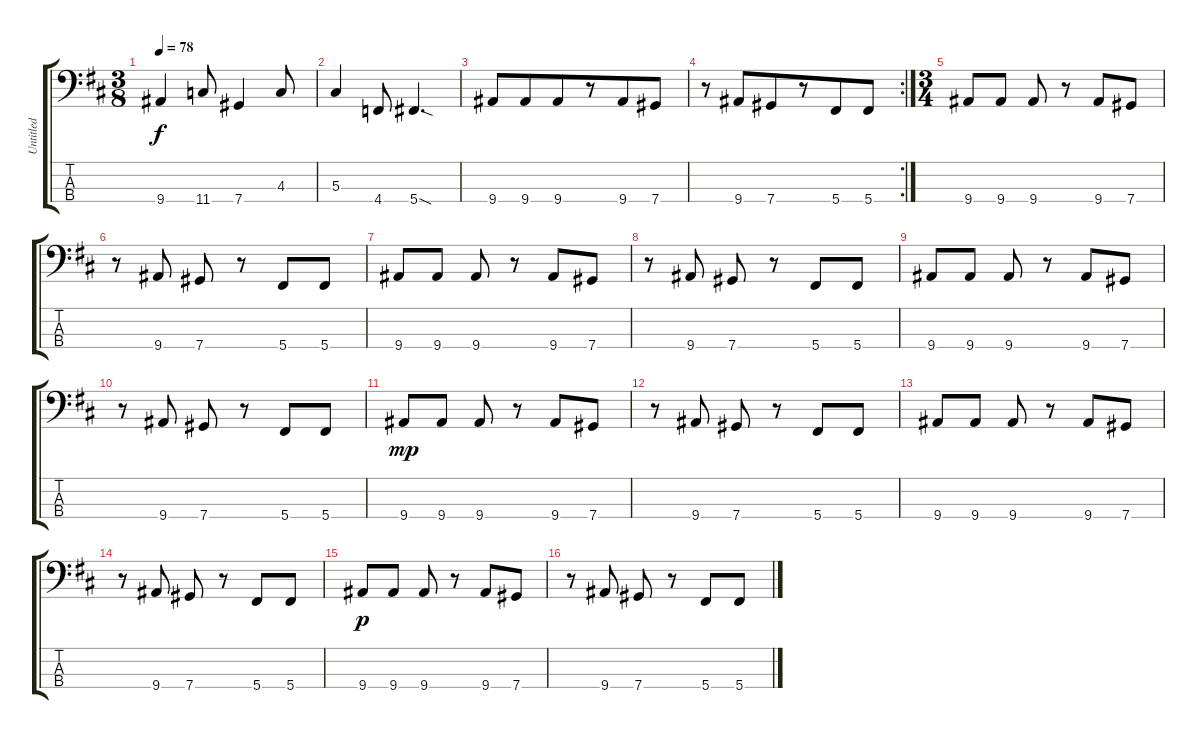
\track ("Untitled" "Untitled") {instrument electricbasspick}
\staff {score tabs}
\tuning (Gb2 Db2 Ab1 Db1) {hide}
\ts (3 8)
\tempo 78
\clef f4
\ks d
9.4.4{dy f} 11.4.8 7.4.4 4.3.8 |
5.3.4 4.4.8 5.4{sod}.4{d} |
9.4.8 9.4.8 9.4.8 r.8 9.4.8 7.4.8 |
\rc 2
r.8 9.4.8 7.4.8 r.8 5.4.8 5.4.8 |
\ts (3 4)
9.4.8 9.4.8 9.4.8 r.8 9.4.8 7.4.8 |
r.8 9.4.8 7.4.8 r.8 5.4.8 5.4.8 |
9.4.8 9.4.8 9.4.8 r.8 9.4.8 7.4.8 |
r.8 9.4.8 7.4.8 r.8 5.4.8 5.4.8 |
9.4.8 9.4.8 9.4.8 r.8 9.4.8 7.4.8 |
r.8 9.4.8 7.4.8 r.8 5.4.8 5.4.8 |
9.4.8{dy mp} 9.4.8 9.4.8 r.8 9.4.8 7.4.8 |
r.8 9.4.8 7.4.8 r.8 5.4.8 5.4.8 |
9.4.8 9.4.8 9.4.8 r.8 9.4.8 7.4.8 |
r.8 9.4.8 7.4.8 r.8 5.4.8 5.4.8 |
9.4.8{dy p} 9.4.8 9.4.8 r.8 9.4.8 7.4.8 |
r.8 9.4.8 7.4.8 r.8 5.4.8 5.4.8
